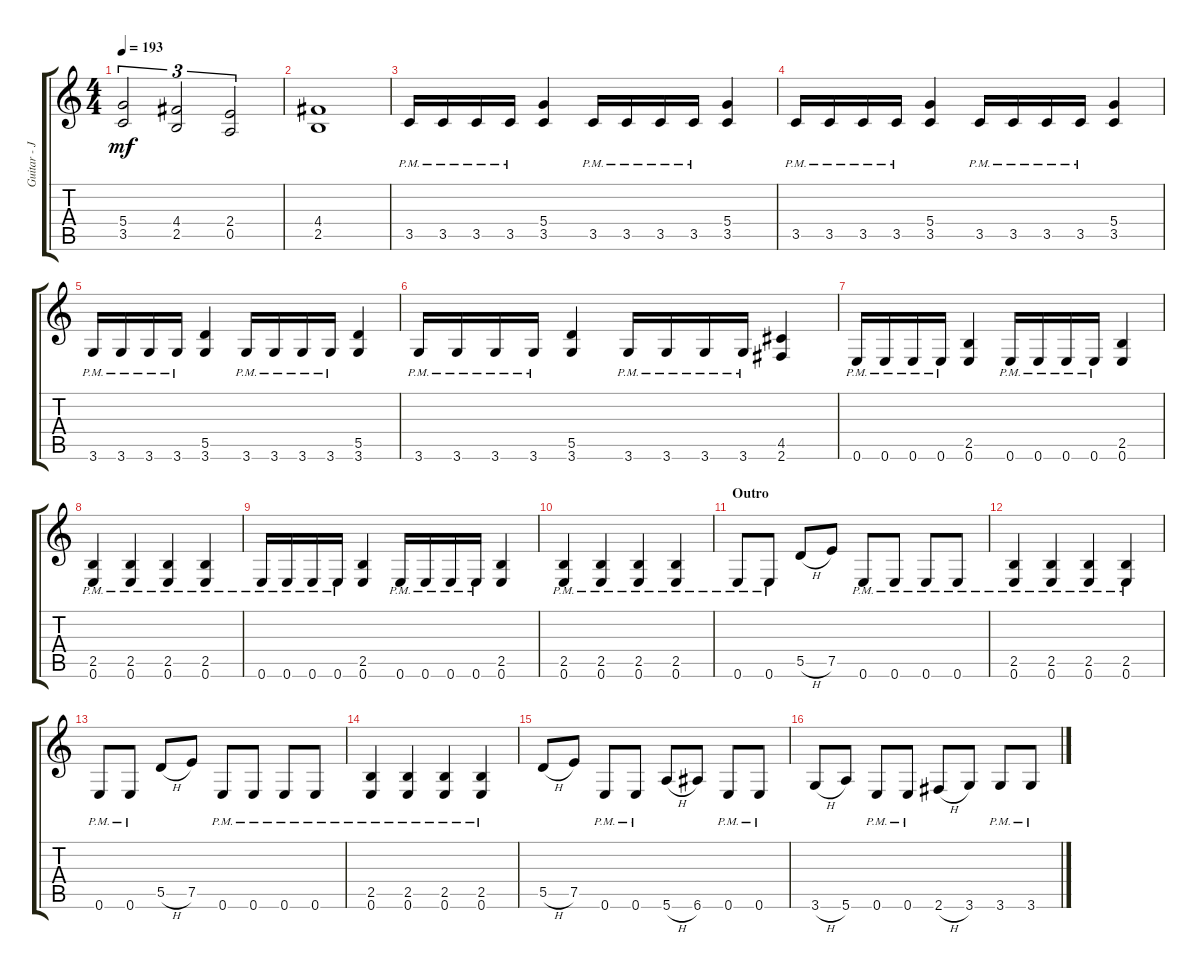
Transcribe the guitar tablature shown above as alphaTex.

\track ("Guitar - James" "Guitar - J") {instrument distortionguitar}
\staff {score tabs}
\tuning (E4 B3 G3 D3 A2 E2) {hide}
\ts (4 4)
\tempo 193
\clef g2
\ks c
(5.4 3.5).2{tu (3 2) dy mf} (4.4 2.5).2{tu (3 2)} (2.4 0.5).2{tu (3 2)} |
(4.4 2.5).1 |
3.5{pm}.16 3.5{pm}.16 3.5{pm}.16 3.5{pm}.16 (5.4 3.5).4 3.5{pm}.16 3.5{pm}.16 3.5{pm}.16 3.5{pm}.16 (5.4 3.5).4 |
3.5{pm}.16 3.5{pm}.16 3.5{pm}.16 3.5{pm}.16 (5.4 3.5).4 3.5{pm}.16 3.5{pm}.16 3.5{pm}.16 3.5{pm}.16 (5.4 3.5).4 |
3.6{pm}.16 3.6{pm}.16 3.6{pm}.16 3.6{pm}.16 (5.5 3.6).4 3.6{pm}.16 3.6{pm}.16 3.6{pm}.16 3.6{pm}.16 (5.5 3.6).4 |
3.6{pm}.16 3.6{pm}.16 3.6{pm}.16 3.6{pm}.16 (5.5 3.6).4 3.6{pm}.16 3.6{pm}.16 3.6{pm}.16 3.6{pm}.16 (4.5 2.6).4 |
0.6{pm}.16 0.6{pm}.16 0.6{pm}.16 0.6{pm}.16 (2.5 0.6).4 0.6{pm}.16 0.6{pm}.16 0.6{pm}.16 0.6{pm}.16 (2.5 0.6).4 |
(2.5{pm} 0.6{pm}).4 (2.5{pm} 0.6{pm}).4 (2.5{pm} 0.6{pm}).4 (2.5{pm} 0.6{pm}).4 |
0.6{pm}.16 0.6{pm}.16 0.6{pm}.16 0.6{pm}.16 (2.5 0.6).4 0.6{pm}.16 0.6{pm}.16 0.6{pm}.16 0.6{pm}.16 (2.5 0.6).4 |
(2.5{pm} 0.6{pm}).4 (2.5{pm} 0.6{pm}).4 (2.5{pm} 0.6{pm}).4 (2.5{pm} 0.6{pm}).4 |
\section ("" "Outro")
0.6{pm}.8 0.6{pm}.8 5.5{h}.8 7.5.8 0.6{pm}.8 0.6{pm}.8 0.6{pm}.8 0.6{pm}.8 |
(2.5{pm} 0.6{pm}).4 (2.5{pm} 0.6{pm}).4 (2.5{pm} 0.6{pm}).4 (2.5{pm} 0.6{pm}).4 |
0.6{pm}.8 0.6{pm}.8 5.5{h}.8 7.5.8 0.6{pm}.8 0.6{pm}.8 0.6{pm}.8 0.6{pm}.8 |
(2.5{pm} 0.6{pm}).4 (2.5{pm} 0.6{pm}).4 (2.5{pm} 0.6{pm}).4 (2.5{pm} 0.6{pm}).4 |
5.5{h}.8 7.5.8 0.6{pm}.8 0.6{pm}.8 5.6{h}.8 6.6.8 0.6{pm}.8 0.6{pm}.8 |
3.6{h}.8 5.6.8 0.6{pm}.8 0.6{pm}.8 2.6{h}.8 3.6.8 3.6{pm}.8 3.6{pm}.8
